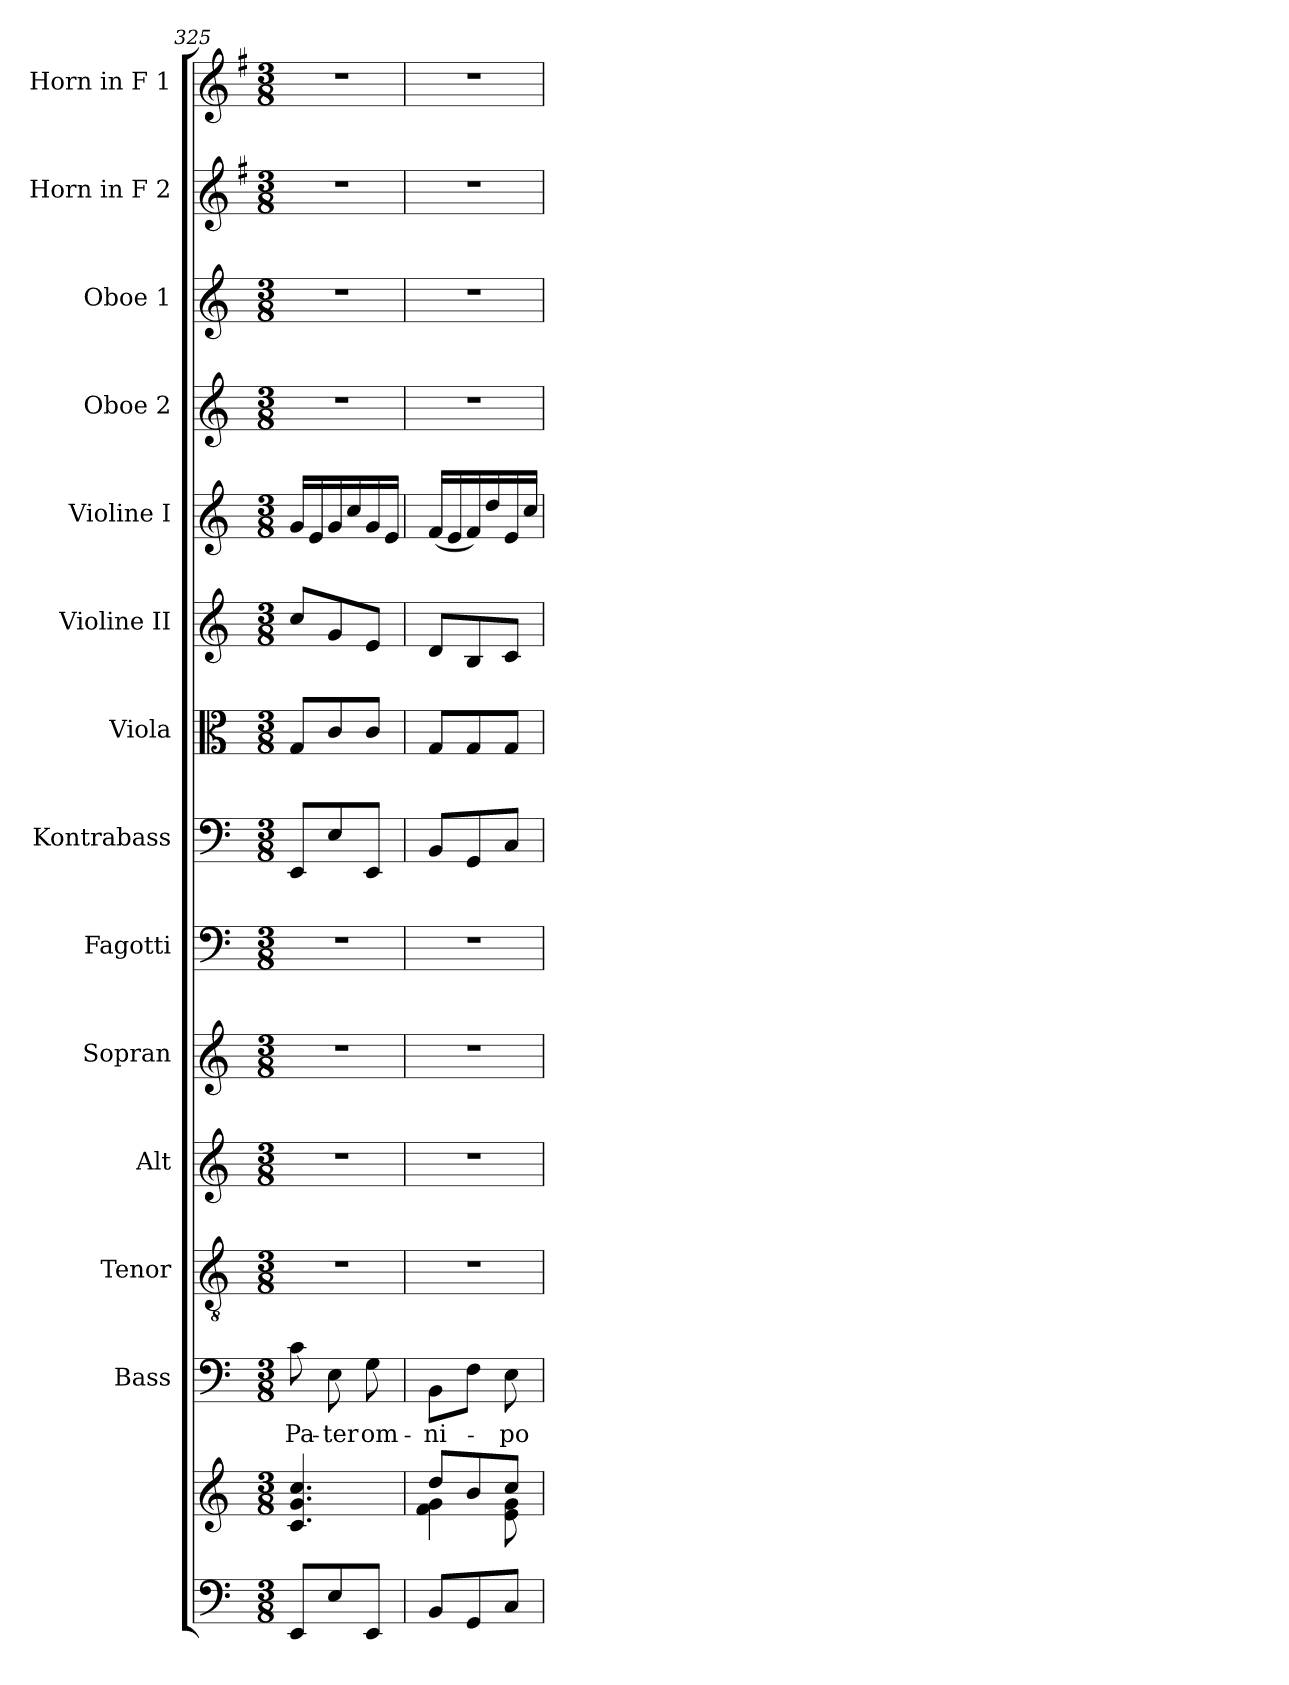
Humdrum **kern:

**kern	**kern	**kern	**text	**kern	**kern	**kern	**kern	**kern	**kern	**kern	**kern	**kern	**kern	**kern	**kern
*part14	*part14	*part13	*part13	*part12	*part11	*part10	*part9	*part8	*part7	*part6	*part5	*part4	*part3	*part2	*part1
*staff15	*staff14	*staff13	*staff13	*staff12	*staff11	*staff10	*staff9	*staff8	*staff7	*staff6	*staff5	*staff4	*staff3	*staff2	*staff1
*	*	*I"Bass	*	*I"Tenor	*I"Alt	*I"Sopran	*I"Fagotti	*I"Kontrabass	*I"Viola	*I"Violine II	*I"Violine I	*I"Oboe 2	*I"Oboe 1	*I"Horn in F 2	*I"Horn in F 1
*	*	*I'B.	*	*I'T.	*I'A.	*I'S.	*I'Fg.	*I'Kb.	*I'Vla.	*I'Vl. II	*I'Vl. I	*I'Ob. 2	*I'Ob. 1	*	*
*clefF4	*clefG2	*clefF4	*	*clefGv2	*clefG2	*clefG2	*clefF4	*clefF4	*clefC3	*clefG2	*clefG2	*clefG2	*clefG2	*clefG2	*clefG2
*	*	*	*	*	*	*	*	*ITrd7c12	*	*	*	*	*	*ITrd4c7	*ITrd4c7
*k[]	*k[]	*k[]	*	*k[]	*k[]	*k[]	*k[]	*k[]	*k[]	*k[]	*k[]	*k[]	*k[]	*k[]	*k[]
*C:	*C:	*C:	*	*C:	*C:	*C:	*C:	*C:	*C:	*C:	*C:	*C:	*C:	*C:	*C:
*M3/8	*M3/8	*M3/8	*	*M3/8	*M3/8	*M3/8	*M3/8	*M3/8	*M3/8	*M3/8	*M3/8	*M3/8	*M3/8	*M3/8	*M3/8
=325	=325	=325	=325	=325	=325	=325	=325	=325	=325	=325	=325	=325	=325	=325	=325
!	!	!	!LO:LY:b	!	!	!	!	!	!	!	!	!	!	!	!
8EE/L	4.c/ 4.g/ 4.cc/	8c\	Pa-	4.r	4.r	4.r	4.r	8EEE/L	8G/L	8cc/L	16g/LL	4.r	4.r	4.r	4.r
.	.	.	.	.	.	.	.	.	.	.	16e/	.	.	.	.
!	!	!	!LO:LY:b	!	!	!	!	!	!	!	!	!	!	!	!
8E/	.	8E\	-ter	.	.	.	.	8EE/	8c/	8g/	16g/	.	.	.	.
.	.	.	.	.	.	.	.	.	.	.	16cc/	.	.	.	.
!	!	!	!LO:LY:b	!	!	!	!	!	!	!	!	!	!	!	!
8EE/J	.	8G\	om-	.	.	.	.	8EEE/J	8c/J	8e/J	16g/	.	.	.	.
.	.	.	.	.	.	.	.	.	.	.	16e/JJ	.	.	.	.
=326	=326	=326	=326	=326	=326	=326	=326	=326	=326	=326	=326	=326	=326	=326	=326
*	*^	*	*	*	*	*	*	*	*	*	*	*	*	*	*
!	!	!	!	!LO:LY:b	!	!	!	!	!	!	!	!	!	!	!	!
8BB/L	8dd/L	4f\ 4g\	8BB\L	-ni-	4.r	4.r	4.r	4.r	8BBB/L	8G/L	8d/L	(<16f/LL	4.r	4.r	4.r	4.r
.	.	.	.	.	.	.	.	.	.	.	.	16e/	.	.	.	.
8GG/	8b/	.	8F\J	.	.	.	.	.	8GGG/	8G/	8B/	16f/)	.	.	.	.
.	.	.	.	.	.	.	.	.	.	.	.	16dd/	.	.	.	.
!	!	!	!	!LO:LY:b	!	!	!	!	!	!	!	!	!	!	!	!
8C/J	8cc/J	8e\ 8g\	8E\	-po-	.	.	.	.	8CC/J	8G/J	8c/J	16e/	.	.	.	.
.	.	.	.	.	.	.	.	.	.	.	.	16cc/JJ	.	.	.	.
*	*v	*v	*	*	*	*	*	*	*	*	*	*	*	*	*	*
=	=	=	=	=	=	=	=	=	=	=	=	=	=	=	=
*-	*-	*-	*-	*-	*-	*-	*-	*-	*-	*-	*-	*-	*-	*-	*-
